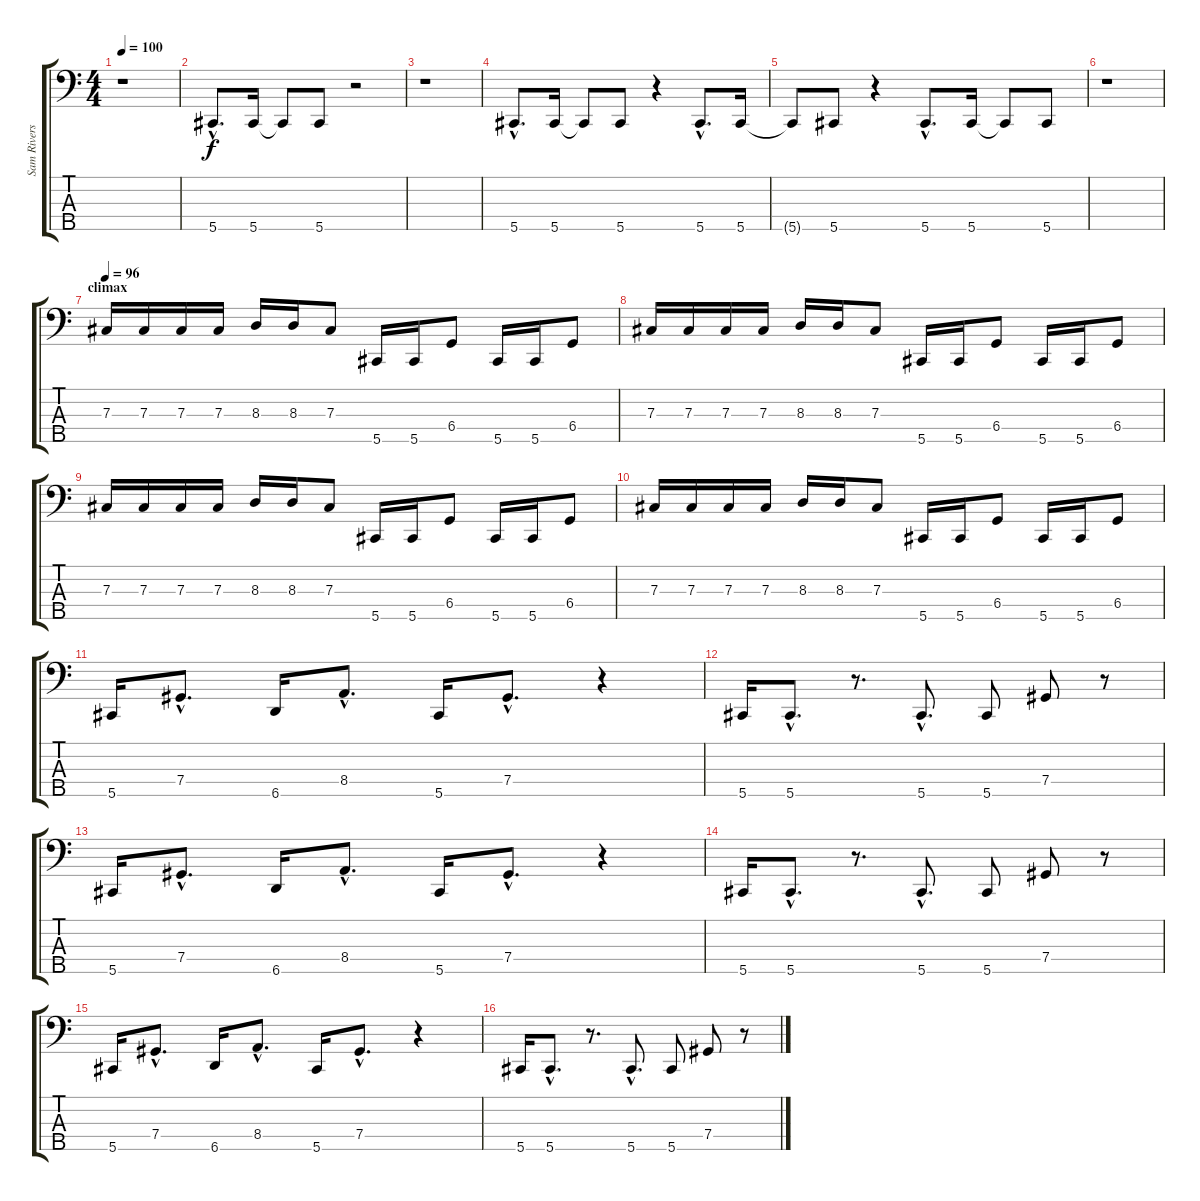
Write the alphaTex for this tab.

\track ("Sam Rivers" "Sam Rivers") {instrument electricbassfinger}
\staff {score tabs}
\tuning (E2 B1 Gb1 Db1 Ab0) {hide}
\ts (4 4)
\tempo 100
\clef f4
\ks c
r.1{dy f} |
5.5{hac}.8{d} 5.5.16 5.5{t}.8 5.5.8 r.2 |
r.1 |
5.5{hac}.8{d} 5.5.16 5.5{t}.8 5.5.8 r.4 5.5{hac}.8{d} 5.5.16 |
5.5{t}.8 5.5.8 r.4 5.5{hac}.8{d} 5.5.16 5.5{t}.8 5.5.8 |
r.1 |
\section ("" "climax")
\tempo 96
7.3.16 7.3.16 7.3.16 7.3.16 8.3.16 8.3.16 7.3.8 5.5.16 5.5.16 6.4.8 5.5.16 5.5.16 6.4.8 |
7.3.16 7.3.16 7.3.16 7.3.16 8.3.16 8.3.16 7.3.8 5.5.16 5.5.16 6.4.8 5.5.16 5.5.16 6.4.8 |
7.3.16 7.3.16 7.3.16 7.3.16 8.3.16 8.3.16 7.3.8 5.5.16 5.5.16 6.4.8 5.5.16 5.5.16 6.4.8 |
7.3.16 7.3.16 7.3.16 7.3.16 8.3.16 8.3.16 7.3.8 5.5.16 5.5.16 6.4.8 5.5.16 5.5.16 6.4.8 |
5.5.16 7.4{hac}.8{d} 6.5.16 8.4{hac}.8{d} 5.5.16 7.4{hac}.8{d} r.4 |
5.5.16 5.5{hac}.8{d} r.8{d} 5.5{hac}.8{d} 5.5.8 7.4.8 r.8 |
5.5.16 7.4{hac}.8{d} 6.5.16 8.4{hac}.8{d} 5.5.16 7.4{hac}.8{d} r.4 |
5.5.16 5.5{hac}.8{d} r.8{d} 5.5{hac}.8{d} 5.5.8 7.4.8 r.8 |
5.5.16 7.4{hac}.8{d} 6.5.16 8.4{hac}.8{d} 5.5.16 7.4{hac}.8{d} r.4 |
5.5.16 5.5{hac}.8{d} r.8{d} 5.5{hac}.8{d} 5.5.8 7.4.8 r.8
